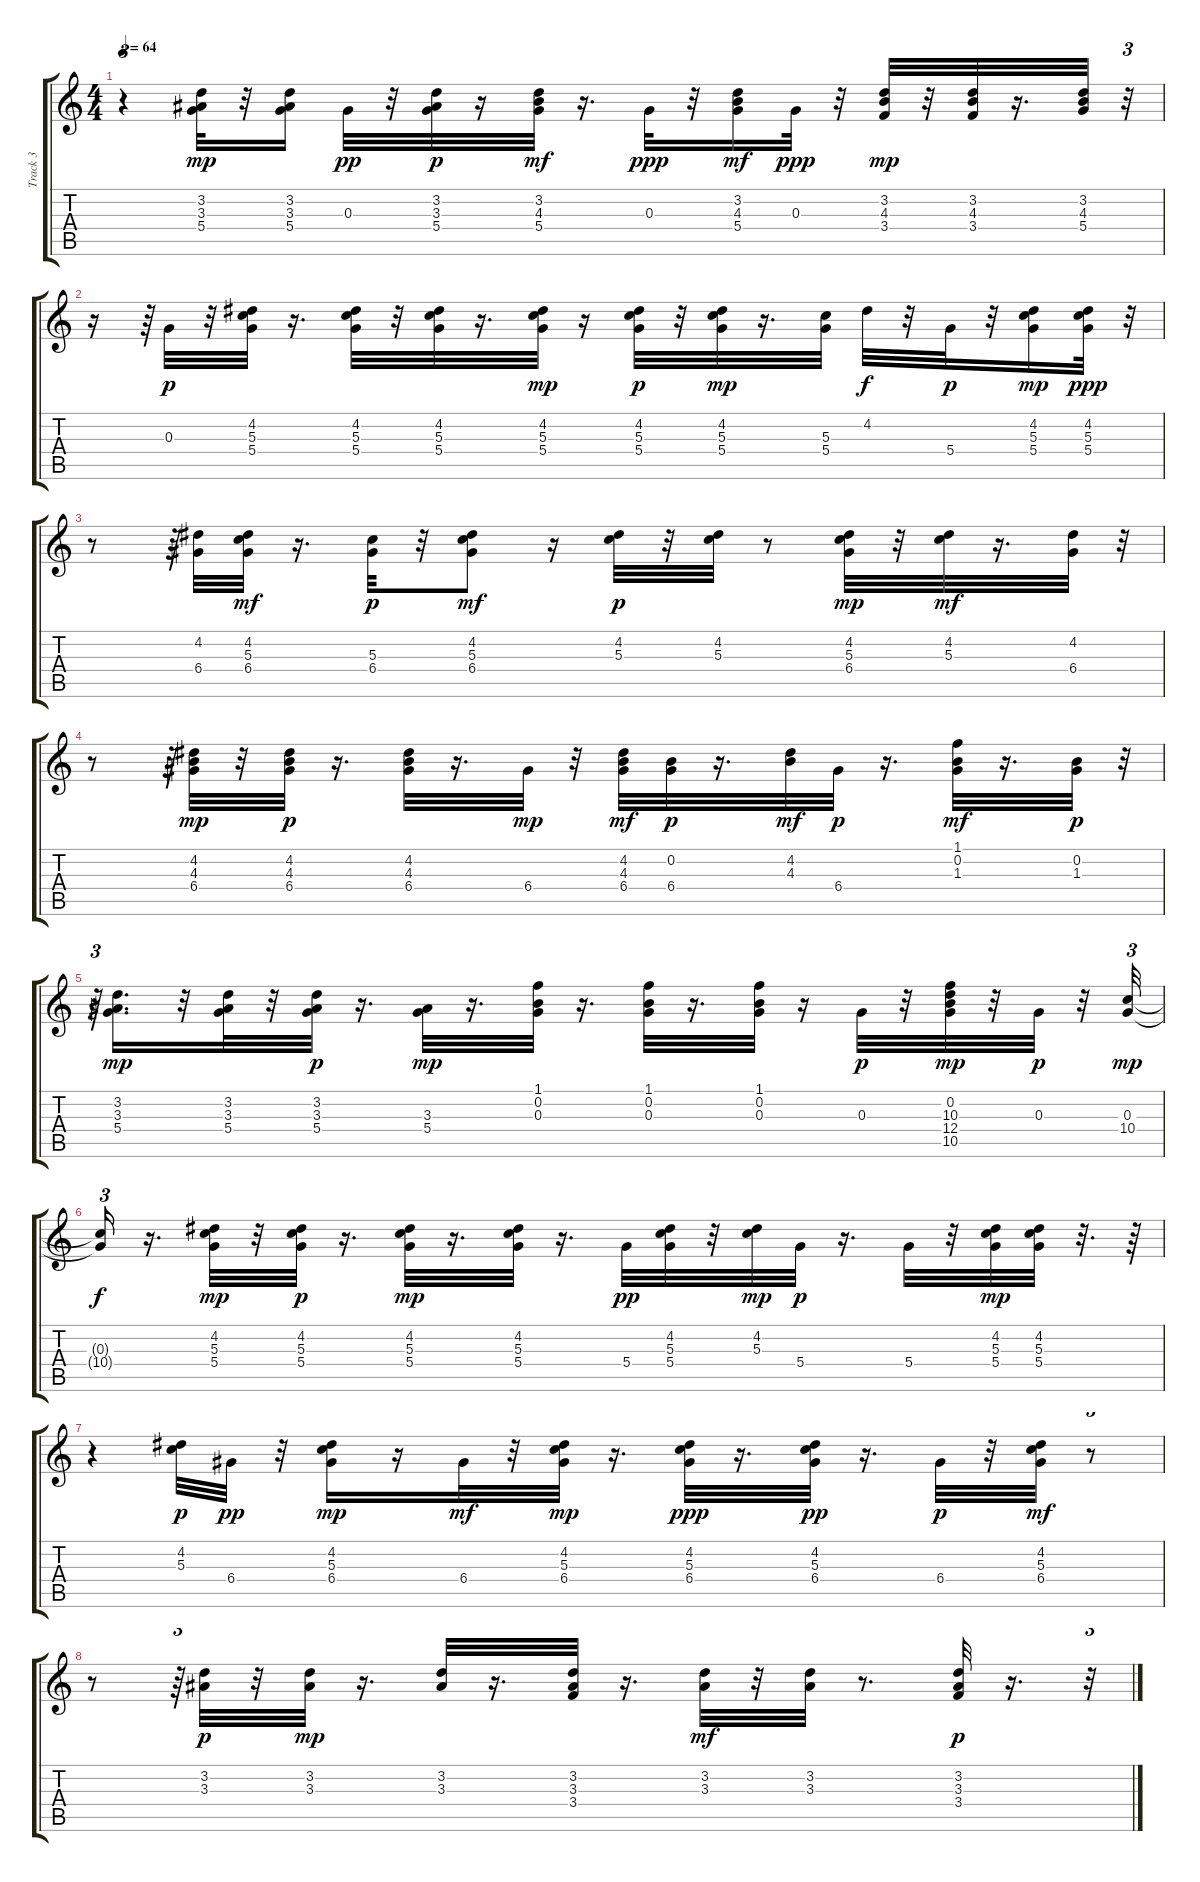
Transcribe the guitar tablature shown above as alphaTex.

\track ("Track 3" "Track 3") {instrument acousticguitarnylon}
\staff {score tabs}
\tuning (E4 B3 G3 D3 A2 E2) {hide}
\ts (4 4)
\tempo 64
\clef g2
\ks c
r.4{tu (3 2) dy mf} (3.2 3.3 5.4).32{dy mp} r.32 (3.2 3.3 5.4).16 0.3.32{dy pp} r.32 (3.2 3.3 5.4).32{dy p} r.16 (3.2 4.3 5.4).32{dy mf} r.16{d} 0.3.32{dy ppp} r.32 (3.2 4.3 5.4).16{dy mf} 0.3.32{dy ppp} r.32 (3.2 4.3 3.4).32{dy mp} r.32 (3.2 4.3 3.4).32 r.16{d} (3.2 4.3 5.4).32 r.32{tu (3 2)} |
r.16 r.64{tu (3 2)} 0.3.32{dy p} r.32 (4.2 5.3 5.4).32 r.16{d} (4.2 5.3 5.4).32 r.32 (4.2 5.3 5.4).32 r.16{d} (4.2 5.3 5.4).32{dy mp} r.16 (4.2 5.3 5.4).32{dy p} r.32 (4.2 5.3 5.4).32{dy mp} r.16{d} (5.3 5.4).32 4.2.32{dy f} r.32 5.4.32{dy p} r.32 (4.2 5.3 5.4).16{dy mp} (4.2 5.3 5.4).32{dy ppp} r.32{tu (3 2)} |
r.8 r.64{tu (3 2)} (4.2 6.4).32 (4.2 5.3 6.4).32{dy mf} r.16{d} (5.3 6.4).32{dy p} r.32 (4.2 5.3 6.4).8{dy mf} r.16 (4.2 5.3).32{dy p} r.32 (4.2 5.3).32 r.8 (4.2 5.3 6.4).32{dy mp} r.32 (4.2 5.3).32{dy mf} r.16{d} (4.2 6.4).32 r.32{tu (3 2)} |
r.8 r.64{tu (3 2)} (4.2 4.3 6.4).32{dy mp} r.32 (4.2 4.3 6.4).32{dy p} r.16{d} (4.2 4.3 6.4).32 r.16{d} 6.4.32{dy mp} r.32 (4.2 4.3 6.4).32{dy mf} (0.2 6.4).32{dy p} r.16{d} (4.2 4.3).32{dy mf} 6.4.32{dy p} r.16{d} (1.1 0.2 1.3).32{dy mf} r.16{d} (0.2 1.3).32{dy p} r.32{tu (3 2)} |
r.64{tu (3 2)} (3.2 3.3 5.4).16{d dy mp} r.32 (3.2 3.3 5.4).32 r.32 (3.2 3.3 5.4).32{dy p} r.16{d} (3.3 5.4).32{dy mp} r.16{d} (1.1 0.2 0.3).32 r.16{d} (1.1 0.2 0.3).32 r.16{d} (1.1 0.2 0.3).32 r.16 0.3.32{dy p} r.32 (0.2 10.3 12.4 10.5).32{dy mp} r.32 0.3.32{dy p} r.32 (0.3 10.4).32{tu (3 2) dy mp} |
(0.3{t} 10.4{t}).16{tu (3 2) dy f} r.16{d} (4.2 5.3 5.4).32{dy mp} r.32 (4.2 5.3 5.4).32{dy p} r.16{d} (4.2 5.3 5.4).32{dy mp} r.16{d} (4.2 5.3 5.4).32 r.16{d} 5.4.32{dy pp} (4.2 5.3 5.4).32 r.32 (4.2 5.3).32{dy mp} 5.4.32{dy p} r.16{d} 5.4.32 r.32 (4.2 5.3 5.4).32{dy mp} (4.2 5.3 5.4).32 r.32{d} r.64 |
r.4{tu (3 2)} (4.2 5.3).32{dy p} 6.4.32{dy pp} r.32 (4.2 5.3 6.4).16{dy mp} r.16 6.4.32{dy mf} r.32 (4.2 5.3 6.4).32{dy mp} r.16{d} (4.2 5.3 6.4).32{dy ppp} r.16{d} (4.2 5.3 6.4).32{dy pp} r.16{d} 6.4.32{dy p} r.32 (4.2 5.3 6.4).32{dy mf} r.8{tu (3 2)} |
r.8 r.64{tu (3 2)} (3.2 3.3).32{dy p} r.32 (3.2 3.3).32{dy mp} r.16{d} (3.2 3.3).32 r.16{d} (3.2 3.3 3.4).32 r.16{d} (3.2 3.3).32{dy mf} r.32 (3.2 3.3).32 r.8{d} (3.2 3.3 3.4).32{dy p} r.16{d} r.32{tu (3 2)}
